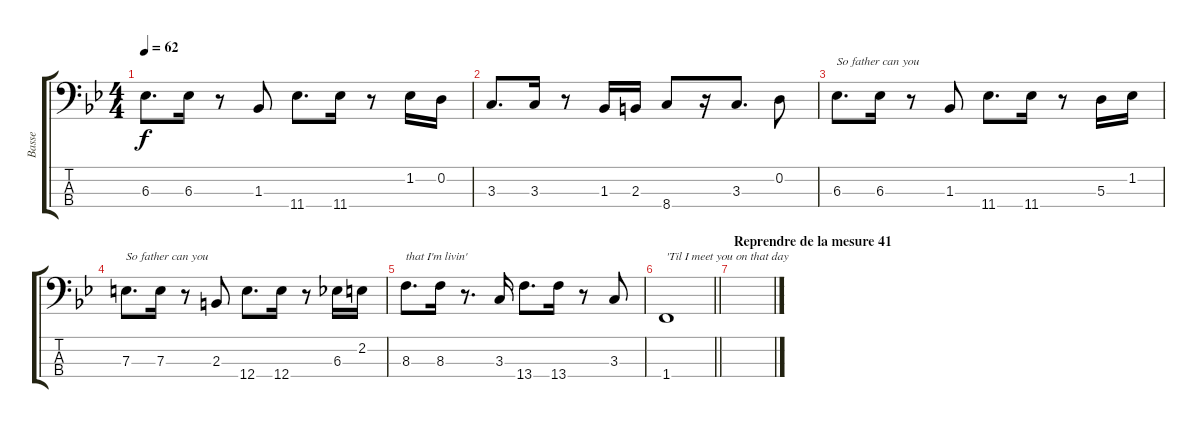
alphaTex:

\track ("Basse" "Basse") {instrument electricbassfinger}
\staff {score tabs}
\tuning (G2 D2 A1 E1) {hide}
\ts (4 4)
\tempo 62
\clef f4
\ks bb
6.3.8{d dy f} 6.3.16 r.8 1.3.8 11.4.8{d} 11.4.16 r.8 1.2.16 0.2.16 |
3.3.8{d} 3.3.16 r.8 1.3.16 2.3.16 8.4.8 r.16 3.3.8{d} 0.2.8 |
6.3.8{d txt "So father can you"} 6.3.16 r.8 1.3.8 11.4.8{d} 11.4.16 r.8 5.3.16 1.2.16 |
7.3.8{d txt "So father can you"} 7.3.16 r.8 2.3.8 12.4.8{d} 12.4.16 r.8 6.3.16 2.2.16 |
8.3.8{d txt "that I'm livin'"} 8.3.16 r.8{d} 3.3.16 13.4.8{d} 13.4.16 r.8 3.3.8 |
\barLineRight lightlight
1.4.1{txt "'Til I meet you on that day"} |
\section ("" "Reprendre de la mesure 41")
